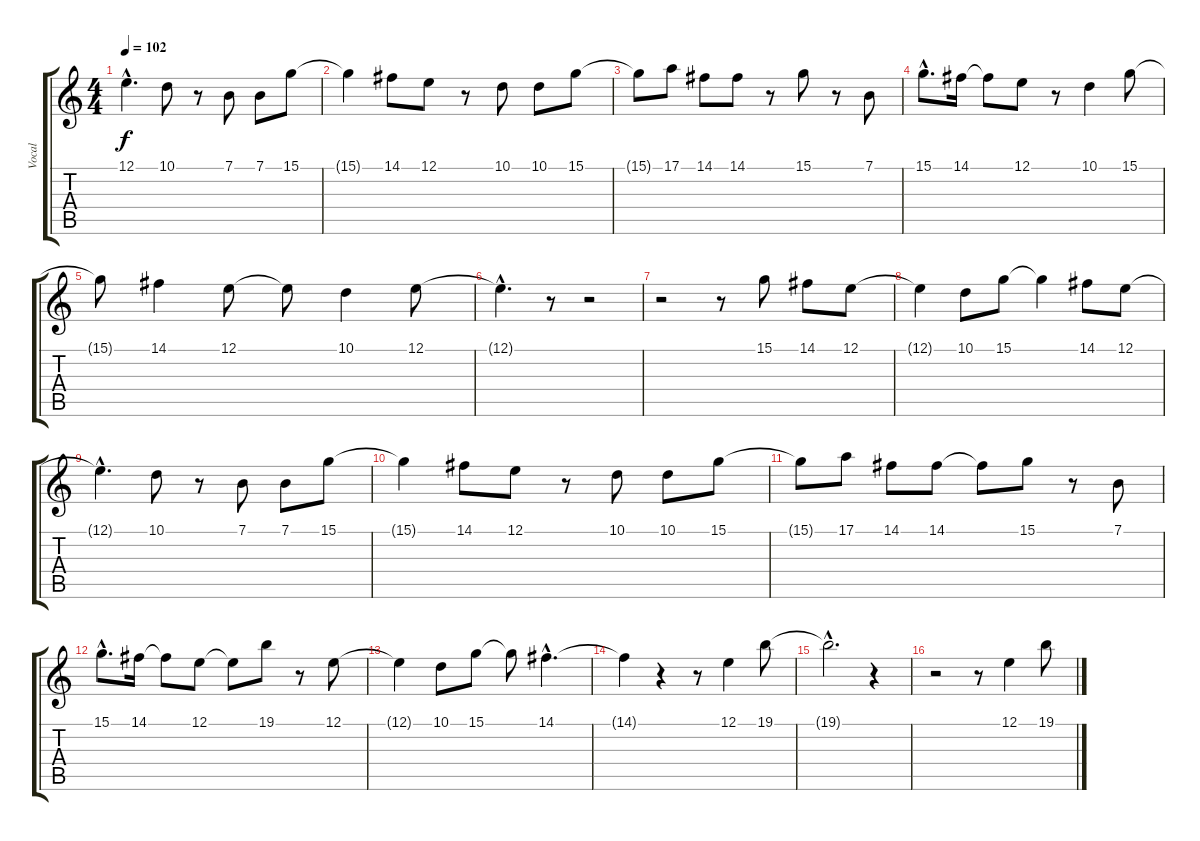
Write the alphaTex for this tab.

\track ("Vocal" "Vocal") {instrument pad6metallic}
\staff {score tabs}
\tuning (E4 B3 G3 D3 A2 E2) {hide}
\ts (4 4)
\tempo 102
\clef g2
\ks c
12.1{hac t}.4{d dy f} 10.1.8 r.8 7.1.8 7.1.8 15.1.8 |
15.1{t}.4 14.1.8 12.1.8 r.8 10.1.8 10.1.8 15.1.8 |
15.1{t}.8 17.1.8 14.1.8 14.1.8 r.8 15.1.8 r.8 7.1.8 |
15.1{hac}.8{d} 14.1.16 14.1{t}.8 12.1.8 r.8 10.1.4 15.1.8 |
15.1{t}.8 14.1.4 12.1.8 12.1{t}.8 10.1.4 12.1.8 |
12.1{hac t}.4{d} r.8 r.2 |
r.2 r.8 15.1.8 14.1.8 12.1.8 |
12.1{t}.4 10.1.8 15.1.8 15.1{t}.4 14.1.8 12.1.8 |
12.1{hac t}.4{d} 10.1.8 r.8 7.1.8 7.1.8 15.1.8 |
15.1{t}.4 14.1.8 12.1.8 r.8 10.1.8 10.1.8 15.1.8 |
15.1{t}.8 17.1.8 14.1.8 14.1.8 14.1{t}.8 15.1.8 r.8 7.1.8 |
15.1{hac}.8{d} 14.1.16 14.1{t}.8 12.1.8 12.1{t}.8 19.1.8 r.8 12.1.8 |
12.1{t}.4 10.1.8 15.1.8 15.1{t}.8 14.1{hac}.4{d} |
14.1{t}.4 r.4 r.8 12.1.4 19.1.8 |
19.1{hac t}.2{d} r.4 |
r.2 r.8 12.1.4 19.1.8
